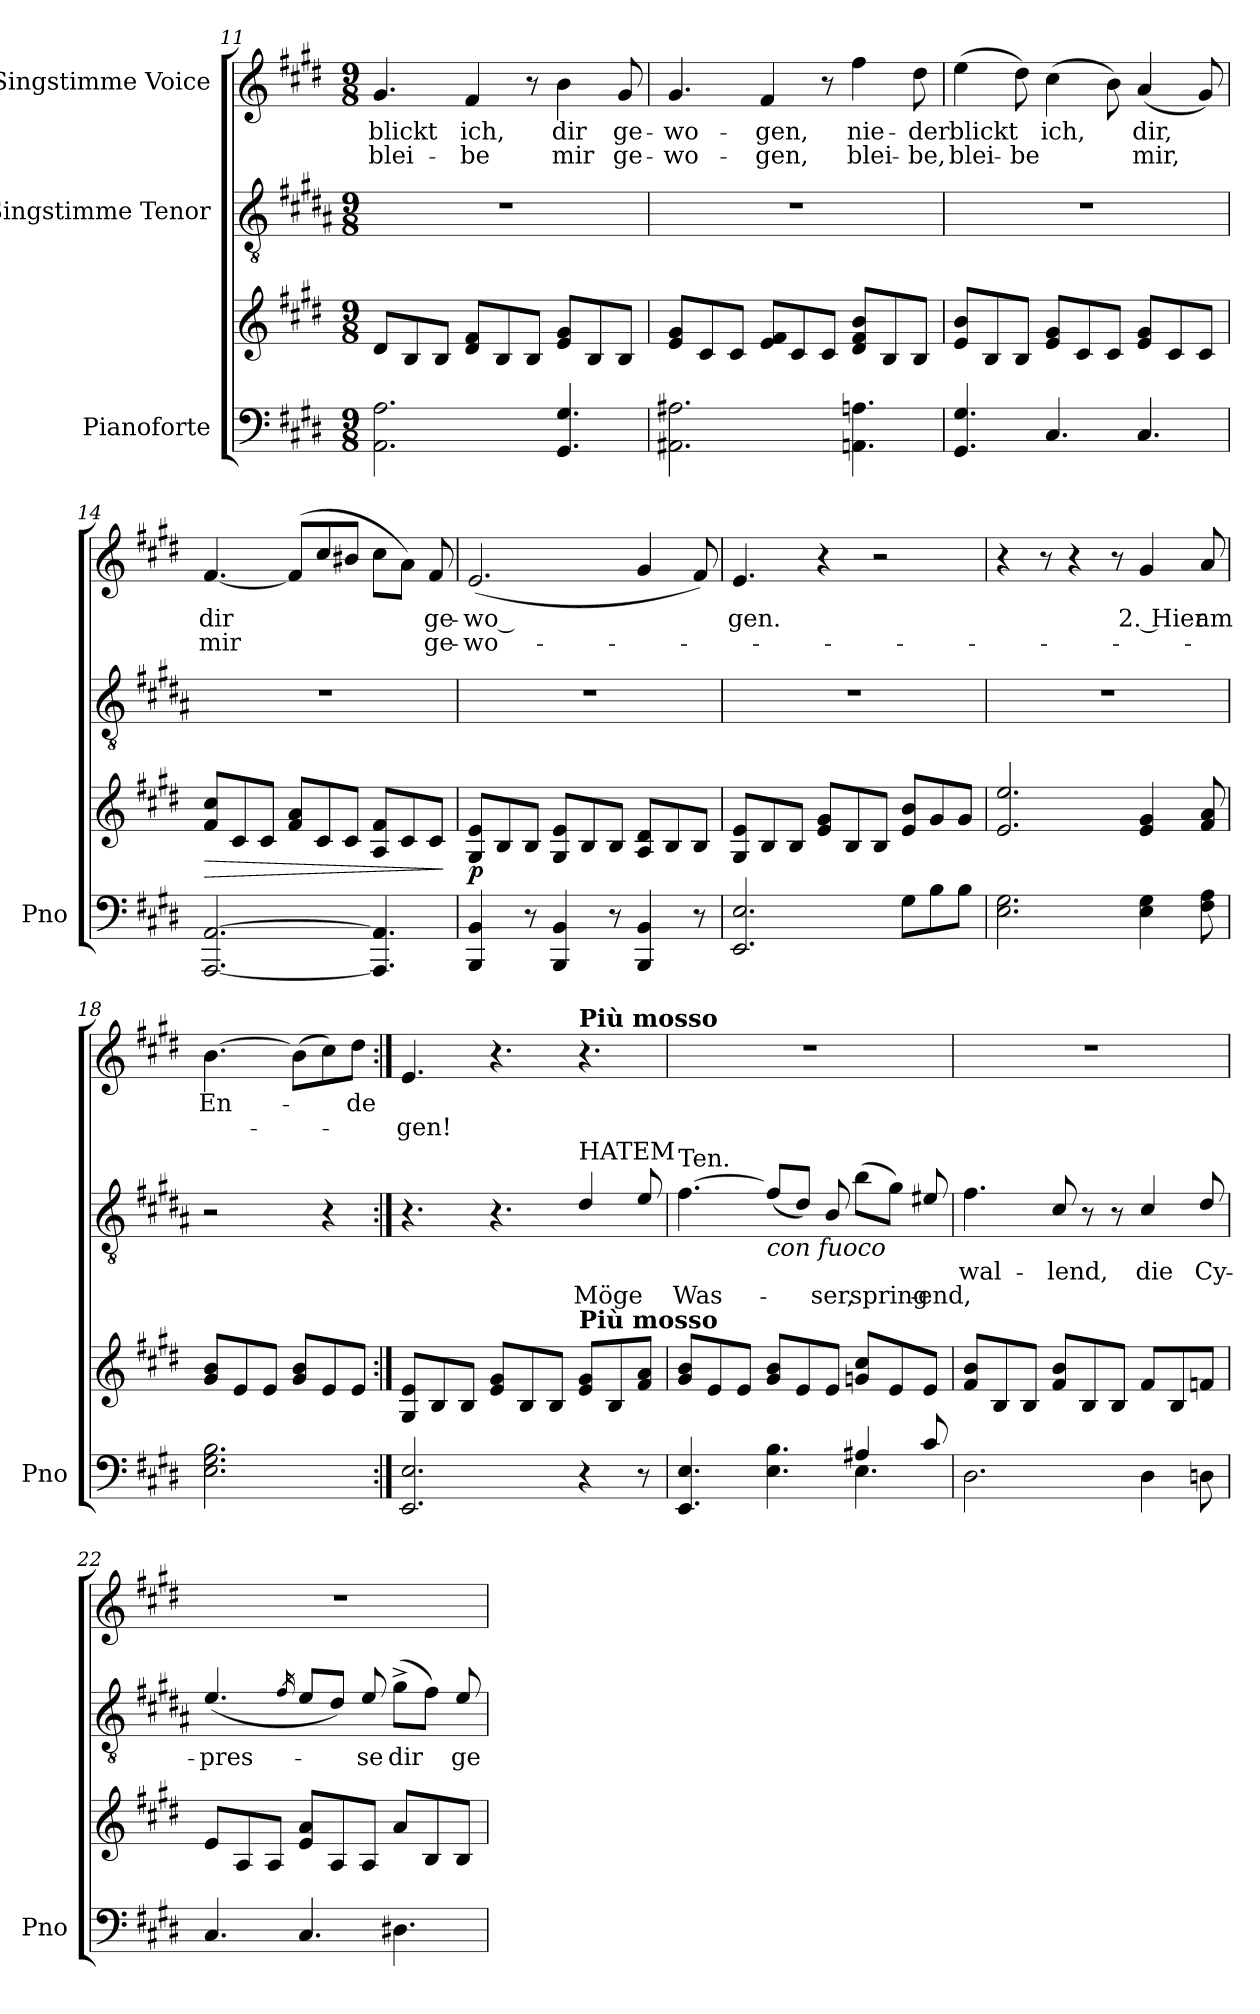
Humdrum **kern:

**kern	**kern	**dynam	**kern	**text	**text	**kern	**text	**text
*part3	*part3	*part3	*part2	*part2	*part2	*part1	*part1	*part1
*staff4	*staff3	*staff3/4	*staff2	*staff2	*staff2	*staff1	*staff1	*staff1
*I"Pianoforte	*	*	*I"Singstimme Tenor	*	*	*I"Singstimme Voice	*	*
*I'Pno	*	*	*	*	*	*	*	*
*clefF4	*clefG2	*	*clefGv2	*	*	*clefG2	*	*
*	*	*	*ITrd4c7	*	*	*	*	*
*k[f#c#g#d#]	*k[f#c#g#d#]	*	*k[f#c#g#d#]	*	*	*k[f#c#g#d#]	*	*
*M9/8	*M9/8	*	*M9/8	*	*	*M9/8	*	*
=11	=11	=11	=11	=11	=11	=11	=11	=11
!	!	!	!	!	!	!	!LO:LY:b	!LO:LY:b
2.AA\ 2.A\	8d#/L	.	8%9r	.	.	4.g#/	blickt	blei-
.	8B/	.	.	.	.	.	.	.
.	8B/J	.	.	.	.	.	.	.
!	!	!	!	!	!	!	!LO:LY:b	!LO:LY:b
.	8d#/ 8f#/L	.	.	.	.	4f#/	ich,	-be
.	8B/	.	.	.	.	.	.	.
.	8B/J	.	.	.	.	8r	.	.
!	!	!	!	!	!	!	!LO:LY:b	!LO:LY:b
4.GG#/ 4.G#/	8e/ 8g#/L	.	.	.	.	4b\	dir	mir
.	8B/	.	.	.	.	.	.	.
!	!	!	!	!	!	!	!LO:LY:b	!LO:LY:b
.	8B/J	.	.	.	.	8g#/	ge-	ge-
=12	=12	=12	=12	=12	=12	=12	=12	=12
!	!	!	!	!	!	!	!LO:LY:b	!LO:LY:b
2.AA#X\ 2.A#X\	8e/ 8g#/L	.	8%9r	.	.	4.g#/	-wo-	-wo-
.	8c#/	.	.	.	.	.	.	.
.	8c#/J	.	.	.	.	.	.	.
!	!	!	!	!	!	!	!LO:LY:b	!LO:LY:b
.	8e/ 8f#/L	.	.	.	.	4f#/	-gen,	-gen,
.	8c#/	.	.	.	.	.	.	.
.	8c#/J	.	.	.	.	8r	.	.
!	!	!	!	!	!	!	!LO:LY:b	!LO:LY:b
4.AAn\ 4.An\	8d#/ 8f#/ 8b/L	.	.	.	.	4ff#\	nie-	blei-
.	8B/	.	.	.	.	.	.	.
!	!	!	!	!	!	!	!LO:LY:b	!LO:LY:b
.	8B/J	.	.	.	.	8dd#\	-der	-be,
!!LO:LB:g=z
=13	=13	=13	=13	=13	=13	=13	=13	=13
!	!	!	!	!	!	!	!LO:LY:b	!LO:LY:b
4.GG#/ 4.G#/	8e/ 8b/L	.	8%9r	.	.	(4ee\	blickt	blei-
.	8B/	.	.	.	.	.	.	.
!	!	!	!	!	!	!	!	!LO:LY:b
.	8B/J	.	.	.	.	8dd#\)	.	-be
!	!	!	!	!	!	!	!LO:LY:b	!
4.C#/	8e/ 8g#/L	.	.	.	.	(4cc#\	ich,	.
.	8c#/	.	.	.	.	.	.	.
.	8c#/J	.	.	.	.	8b\)	.	.
!	!	!	!	!	!	!	!LO:LY:b	!LO:LY:b
4.C#/	8e/ 8g#/L	.	.	.	.	(4a/	dir,	mir,
.	8c#/	.	.	.	.	.	.	.
.	8c#/J	.	.	.	.	8g#/)	.	.
!!LO:PB:g=z
=14	=14	=14	=14	=14	=14	=14	=14	=14
!	!	!LO:HP:b	!	!	!	!	!LO:LY:b	!LO:LY:b
[2.AAA/ [2.AA/	8f#/ 8cc#/L	>	8%9r	.	.	[4.f#/	dir	mir
.	8c#/	.	.	.	.	.	.	.
.	8c#/J	.	.	.	.	.	.	.
.	8f#/ 8a/L	.	.	.	.	(8f#/L]	.	.
.	8c#/	.	.	.	.	8cc#/	.	.
.	8c#/J	.	.	.	.	8b#X/J	.	.
4.AAA/] 4.AA/]	8A/ 8f#/L	.	.	.	.	8cc#\L	.	.
.	8c#/	.	.	.	.	8a\J)	.	.
!	!	!	!	!	!	!	!LO:LY:b	!LO:LY:b
.	8c#/J	.	.	.	.	8f#/	ge-	ge-
.	.	]	.	.	.	.	.	.
=15	=15	=15	=15	=15	=15	=15	=15	=15
!	!	!LO:DY:b	!	!	!	!	!LO:LY:b	!LO:LY:b
4BBB/ 4BB/	8G#/ 8e/L	p	8%9r	.	.	(2.e/	-wo --	-wo-
.	8B/	.	.	.	.	.	.	.
8r	8B/J	.	.	.	.	.	.	.
4BBB/ 4BB/	8G#/ 8e/L	.	.	.	.	.	.	.
.	8B/	.	.	.	.	.	.	.
8r	8B/J	.	.	.	.	.	.	.
4BBB/ 4BB/	8A/ 8d#/L	.	.	.	.	4g#/	.	.
.	8B/	.	.	.	.	.	.	.
8r	8B/J	.	.	.	.	8f#/)	.	.
=16	=16	=16	=16	=16	=16	=16	=16	=16
!	!	!	!	!	!	!	!LO:LY:b	!
2.EE/ 2.E/	8G#/ 8e/L	.	8%9r	.	.	4.e/	-gen.	.
.	8B/	.	.	.	.	.	.	.
.	8B/J	.	.	.	.	.	.	.
.	8e/ 8g#/L	.	.	.	.	4r	.	.
.	8B/	.	.	.	.	.	.	.
.	8B/J	.	.	.	.	2r	.	.
8G#\L	8e/ 8b/L	.	.	.	.	.	.	.
8B\	8g#/	.	.	.	.	.	.	.
8B\J	8g#/J	.	.	.	.	.	.	.
=17	=17	=17	=17	=17	=17	=17	=17	=17
2.E\ 2.G#\	2.e/ 2.ee/	.	8%9r	.	.	4r	.	.
.	.	.	.	.	.	8r	.	.
.	.	.	.	.	.	4r	.	.
.	.	.	.	.	.	8r	.	.
!	!	!	!	!	!	!	!LO:LY:b	!
4E\ 4G#\	4e/ 4g#/	.	.	.	.	4g#/	2. Hier	.
!	!	!	!	!	!	!	!LO:LY:b	!
8F#\ 8A\	8f#/ 8a/	.	.	.	.	8a/	am	.
=18	=18	=18	=18	=18	=18	=18	=18	=18
!	!	!	!	!	!	!	!LO:LY:b	!
2.E\ 2.G#\ 2.B\	8g#/ 8b/L	.	2r	.	.	[4.b\	En-	.
.	8e/	.	.	.	.	.	.	.
.	8e/J	.	.	.	.	.	.	.
.	8g#/ 8b/L	.	.	.	.	(8b\L]	.	.
.	8e/	.	4r	.	.	8cc#\)	.	.
!	!	!	!	!	!	!	!LO:LY:b	!
.	8e/J	.	.	.	.	8dd#\J	-de	.
!!LO:LB:g=z
=19:|!	=19:|!	=19:|!	=19:|!	=19:|!	=19:|!	=19:|!	=19:|!	=19:|!
!	!	!	!	!	!	!	!	!LO:LY:b
2.EE/ 2.E/	8G#/ 8e/L	.	4.r	.	.	4.e/	.	-gen!
.	8B/	.	.	.	.	.	.	.
.	8B/J	.	.	.	.	.	.	.
.	8e/ 8g#/L	.	4.r	.	.	4.r	.	.
.	8B/	.	.	.	.	.	.	.
.	8B/J	.	.	.	.	.	.	.
!	!	!	!	!	!	!LO:TX:a:B:t=Più mosso	!	!
!	!	!	!LO:TX:a:t=HATEM	!	!	!	!	!
!	!LO:TX:a:B:t=Più mosso	!	!	!	!	!	!	!
!	!	!	!	!	!LO:LY:b	!	!	!
4r	8e/ 8g#/L	.	4G#/	.	Möge	4.r	.	.
.	8B/	.	.	.	.	.	.	.
8r	8f#/ 8a/J	.	8A/	.	.	.	.	.
=20	=20	=20	=20	=20	=20	=20	=20	=20
*^	*	*	*	*	*	*	*	*
!	!	!	!	!LO:TX:a:t=Ten.	!	!	!	!	!
!	!	!	!	!	!	!LO:LY:b	!	!	!
4.EE/ 4.E/	2.ryy	8g#/ 8b/L	.	[4.B\	.	Was-	8%9r	.	.
.	.	8e/	.	.	.	.	.	.	.
.	.	8e/J	.	.	.	.	.	.	.
!	!	!	!	!LO:TX:b:i:t=con fuoco	!	!	!	!	!
4.E\ 4.B\	.	8g#/ 8b/L	.	(8B/L]	.	.	.	.	.
.	.	8e/	.	8G#/J)	.	.	.	.	.
!	!	!	!	!	!	!LO:LY:b	!	!	!
.	.	8e/J	.	8E/	.	-ser,	.	.	.
!	!	!	!	!	!	!LO:LY:b	!	!	!
4A#X/	4.E\	8gn/ 8cc#/L	.	(8e\L	.	spring-	.	.	.
.	.	8e/	.	8c#\J)	.	.	.	.	.
!	!	!	!	!	!	!LO:LY:b	!	!	!
8c#/	.	8e/J	.	8A#X/	.	-end,	.	.	.
*v	*v	*	*	*	*	*	*	*	*
!!LO:PB:g=z
=21	=21	=21	=21	=21	=21	=21	=21	=21
!	!	!	!	!LO:LY:b	!	!	!	!
2.D#\	8f#/ 8b/L	.	4.B\	wal-	.	8%9r	.	.
.	8B/	.	.	.	.	.	.	.
.	8B/J	.	.	.	.	.	.	.
!	!	!	!	!LO:LY:b	!	!	!	!
.	8f#/ 8b/L	.	8F#/	-lend,	.	.	.	.
.	8B/	.	8r	.	.	.	.	.
.	8B/J	.	8r	.	.	.	.	.
!	!	!	!	!LO:LY:b	!	!	!	!
4D#\	8f#/L	.	4F#/	die	.	.	.	.
.	8B/	.	.	.	.	.	.	.
!	!	!	!	!LO:LY:b	!	!	!	!
8Dn\	8fn/J	.	8G#/	Cy-	.	.	.	.
=22	=22	=22	=22	=22	=22	=22	=22	=22
!	!	!	!	!LO:LY:b	!	!	!	!
4.C#/	8e/L	.	(4.A/	-pres-	.	8%9r	.	.
.	8A/	.	.	.	.	.	.	.
.	8A/J	.	.	.	.	.	.	.
.	.	.	16qB/	.	.	.	.	.
4.C#/	8e/ 8a/L	.	8A/L	.	.	.	.	.
.	8A/	.	8G#/J)	.	.	.	.	.
!	!	!	!	!LO:LY:b	!	!	!	!
.	8A/J	.	8A/	-se	.	.	.	.
!	!	!	!	!LO:LY:b	!	!	!	!
4.D#X\	8a/L	.	(8c#^\L	dir	.	.	.	.
.	8B/	.	8B\J)	.	.	.	.	.
!	!	!	!	!LO:LY:b	!	!	!	!
.	8B/J	.	8A/	ge-	.	.	.	.
=	=	=	=	=	=	=	=	=
*-	*-	*-	*-	*-	*-	*-	*-	*-
